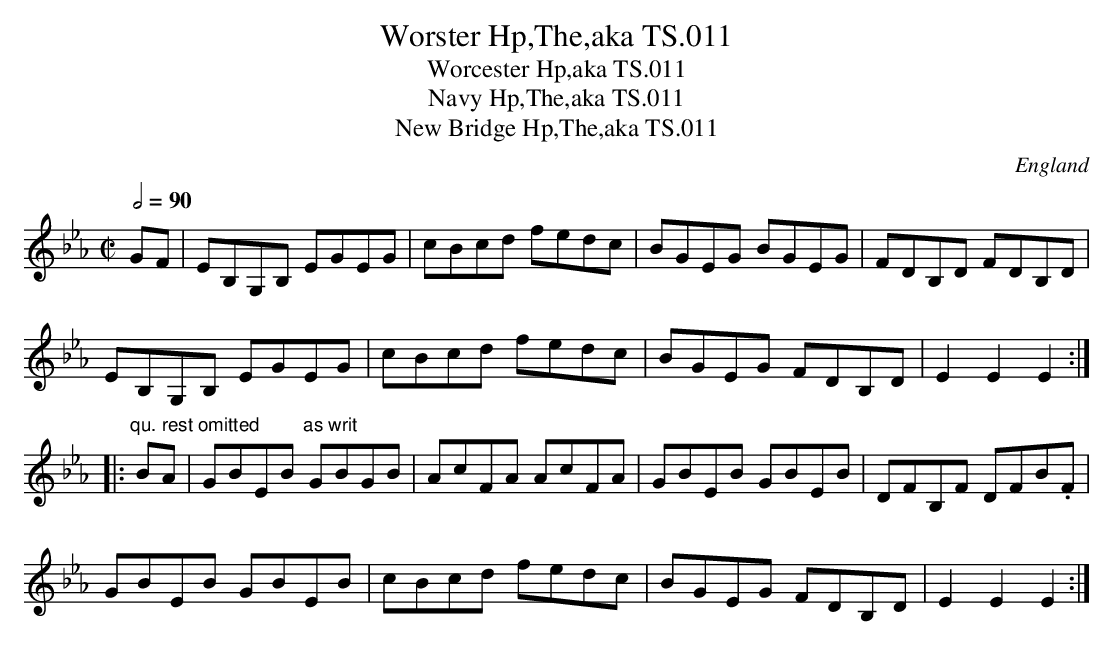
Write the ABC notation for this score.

X:1
T:Worster Hp,The,aka TS.011
T:Worcester Hp,aka TS.011
T:Navy Hp,The,aka TS.011
T:New Bridge Hp,The,aka TS.011
M:C|
L:1/8
Q:1/2=90
O:England
notC:untitled('Hornpipe') in MS
K:Eb major
GF|EB,G,B, EGEG|cBcd fedc|BGEG BGEG|FDB,D FDB,D|!
EB,G,B, EGEG|cBcd fedc|BGEG FDB,D|E2E2E2:|!
|:"qu. rest omitted"BA|GBEB "as writ"GBGB|AcFA AcFA|GBEB GBEB|DFB,F DFB.F|!
GBEB GBEB|cBcd fedc|BGEG FDB,D|E2E2E2:|]
